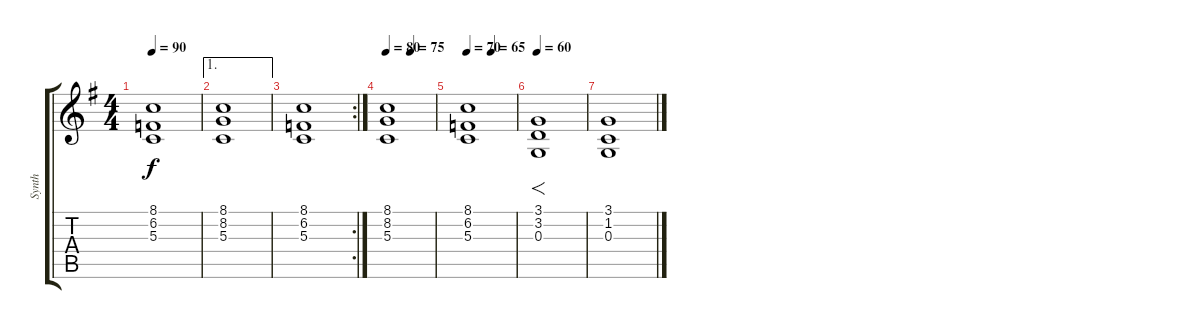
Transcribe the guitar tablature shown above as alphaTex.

\track ("Synth" "Synth") {instrument pad2warm}
\staff {score tabs}
\tuning (E4 B3 G3 D3 A2 E2) {hide}
\ts (4 4)
\tempo 90
\clef g2
\ks g
(8.1 6.2 5.3).1{dy f} |
\ae 1
(8.1 8.2 5.3).1 |
\rc 2
(8.1 6.2 5.3).1 |
\tempo 80
\tempo (75 0.5)
(8.1 8.2 5.3).1 |
\tempo 70
\tempo (65 0.5)
(8.1 6.2 5.3).1 |
\tempo 60
(3.1 3.2 0.3).1{f} |
(3.1 1.2 0.3).1
